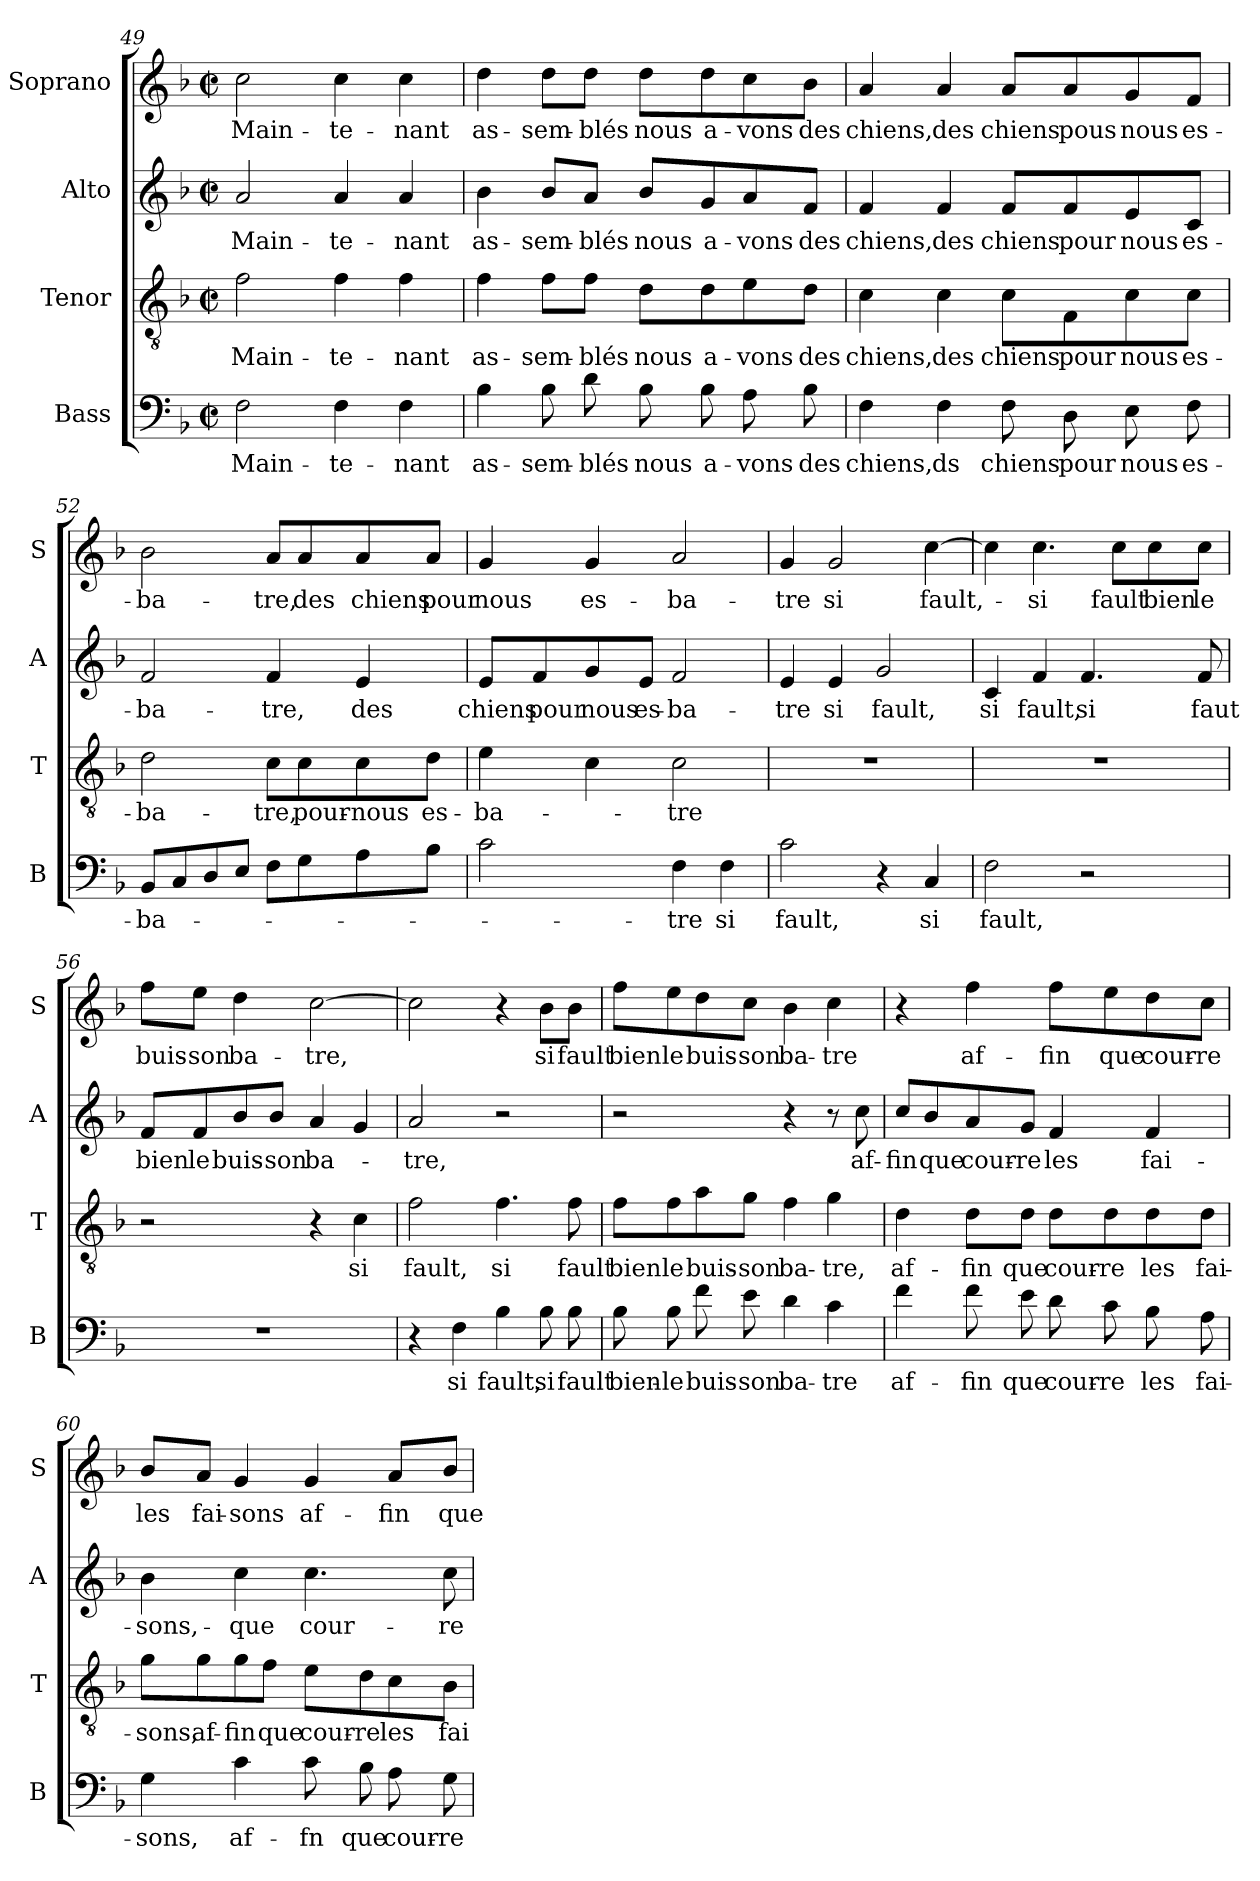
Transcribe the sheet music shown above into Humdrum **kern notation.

**kern	**text	**kern	**text	**kern	**text	**kern	**text
*part4	*part4	*part3	*part3	*part2	*part2	*part1	*part1
*staff4	*staff4	*staff3	*staff3	*staff2	*staff2	*staff1	*staff1
*I"Bass	*	*I"Tenor	*	*I"Alto	*	*I"Soprano	*
*I'B	*	*I'T	*	*I'A	*	*I'S	*
!!LO:PB:g=z
*clefF4	*	*clefGv2	*	*clefG2	*	*clefG2	*
*k[b-]	*	*k[b-]	*	*k[b-]	*	*k[b-]	*
*F:	*	*F:	*	*F:	*	*F:	*
*M2/2	*	*M2/2	*	*M2/2	*	*M2/2	*
*met(c|)	*	*met(c|)	*	*met(c|)	*	*met(c|)	*
=49	=49	=49	=49	=49	=49	=49	=49
2F\	Main-	2f\	-Main-	2a/	Main-	2cc\	Main-
4F\	-te-	4f\	-te-	4a/	-te-	4cc\	-te-
4F\	-nant	4f\	-nant	4a/	-nant	4cc\	-nant
=50	=50	=50	=50	=50	=50	=50	=50
4B-\	as-	4f\	as-	4b-\	as-	4dd\	as-
8B-\	-sem-	8f\L	-sem-	8b-/L	-sem-	8dd\L	-sem-
8d\	-blés	8f\J	-blés	8a/J	-blés	8dd\J	-blés
8B-\	nous	8d\L	nous	8b-/L	nous	8dd\L	nous
8B-\	a-	8d\	a-	8g/	a-	8dd\	a-
8A\	-vons	8e\	-vons	8a/	-vons	8cc\	-vons
8B-\	des	8d\J	des	8f/J	des	8b-\J	des
=51	=51	=51	=51	=51	=51	=51	=51
4F\	chiens,	4c\	chiens,	4f/	chiens,	4a/	chiens,
4F\	ds	4c\	des	4f/	des	4a/	des
8F\	chiens	8c\L	chiens	8f/L	chiens	8a/L	chiens
8D\	pour	8F\	pour	8f/	pour	8a/	pous
8E\	nous	8c\	nous	8e/	nous	8g/	nous
8F\	es-	8c\J	es-	8c/J	es-	8f/J	es-
!!LO:LB:g=z
=52	=52	=52	=52	=52	=52	=52	=52
8BB-/L	-ba-	2d\	-ba-	2f/	-ba-	2b-\	-ba-
8C/	.	.	.	.	.	.	.
8D/	.	.	.	.	.	.	.
8E/J	.	.	.	.	.	.	.
8F\L	.	8c\L	-tre,	4f/	-tre,	8a/L	-tre,
8G\	.	8c\	pour-	.	.	8a/	des
8A\	.	8c\	-nous	4e/	des	8a/	chiens
8B-\J	.	8d\J	es-	.	.	8a/J	pour
=53	=53	=53	=53	=53	=53	=53	=53
2c\	.	4e\	-ba-	8e/L	chiens	4g/	nous
.	.	.	.	8f/	pour	.	.
.	.	4c\	.	8g/	nous	4g/	es-
.	.	.	.	8e/J	es-	.	.
4F\	-tre	2c\	-tre	2f/	-ba-	2a/	-ba-
4F\	si	.	.	.	.	.	.
=54	=54	=54	=54	=54	=54	=54	=54
2c\	fault,	1r	.	4e/	-tre	4g/	-tre
.	.	.	.	4e/	si	2g/	si
4r	.	.	.	2g/	fault,	.	.
4C/	si	.	.	.	.	[4cc\	fault,-
=55	=55	=55	=55	=55	=55	=55	=55
2F\	fault,	1r	.	4c/	si	4cc\]	.
.	.	.	.	4f/	fault,	4.cc\	-si
2r	.	.	.	4.f/	si	.	.
.	.	.	.	.	.	8cc\L	fault
.	.	.	.	.	.	8cc\	bien
.	.	.	.	8f/	faut	8cc\J	le
!!LO:LB:g=z
=56	=56	=56	=56	=56	=56	=56	=56
1r	.	2r	.	8f/L	bien	8ff\L	buis-
.	.	.	.	8f/	le	8ee\J	-son
.	.	.	.	8b-/	buis-	4dd\	ba-
.	.	.	.	8b-/J	-son	.	.
.	.	4r	.	4a/	ba-	[2cc\	-tre,
.	.	4c\	si	4g/	.	.	.
=57	=57	=57	=57	=57	=57	=57	=57
4r	.	2f\	fault,	2a/	-tre,	2cc\]	.
4F\	si	.	.	.	.	.	.
4B-\	fault,	4.f\	si	2r	.	4r	.
8B-\	si	.	.	.	.	8b-\L	si
8B-\	fault	8f\	fault	.	.	8b-\J	fault
=58	=58	=58	=58	=58	=58	=58	=58
8B-\	bien-	8f\L	bien	2r	.	8ff\L	bien
8B-\	-le	8f\	le	.	.	8ee\	le
8f\	buis-	8a\	buis-	.	.	8dd\	buis-
8e\	-son	8g\J	-son	.	.	8cc\J	-son
4d\	ba-	4f\	ba-	4r	.	4b-\	ba-
4c\	-tre	4g\	-tre,	8r	.	4cc\	-tre
.	.	.	.	8cc\	af-	.	.
!!LO:LB:g=z
=59	=59	=59	=59	=59	=59	=59	=59
4f\	af-	4d\	af-	8cc/L	-fin	4r	.
.	.	.	.	8b-/	que	.	.
8f\	-fin	8d\L	-fin	8a/	cour-	4ff\	af-
8e\	que	8d\J	que	8g/J	-re	.	.
8d\	cour-	8d\L	cour-	4f/	les	8ff\L	-fin
8c\	-re	8d\	-re	.	.	8ee\	que
8B-\	les	8d\	les	4f/	fai-	8dd\	cour-
8A\	fai-	8d\J	fai-	.	.	8cc\J	-re
=60	=60	=60	=60	=60	=60	=60	=60
4G\	-sons,	8g\L	-sons,	4b-\	-sons,-	8b-/L	les
.	.	8g\	af-	.	.	8a/J	fai-
4c\	af-	8g\	-fin	4cc\	-que	4g/	-sons
.	.	8f\J	que	.	.	.	.
8c\	-fn	8e\L	cour-	4.cc\	cour-	4g/	af-
8B-\	que	8d\	-re	.	.	.	.
8A\	cour-	8c\	les	.	.	8a/L	-fin
8G\	-re	8B-\J	fai-	8cc\	-re	8b-/J	que
=	=	=	=	=	=	=	=
*-	*-	*-	*-	*-	*-	*-	*-
